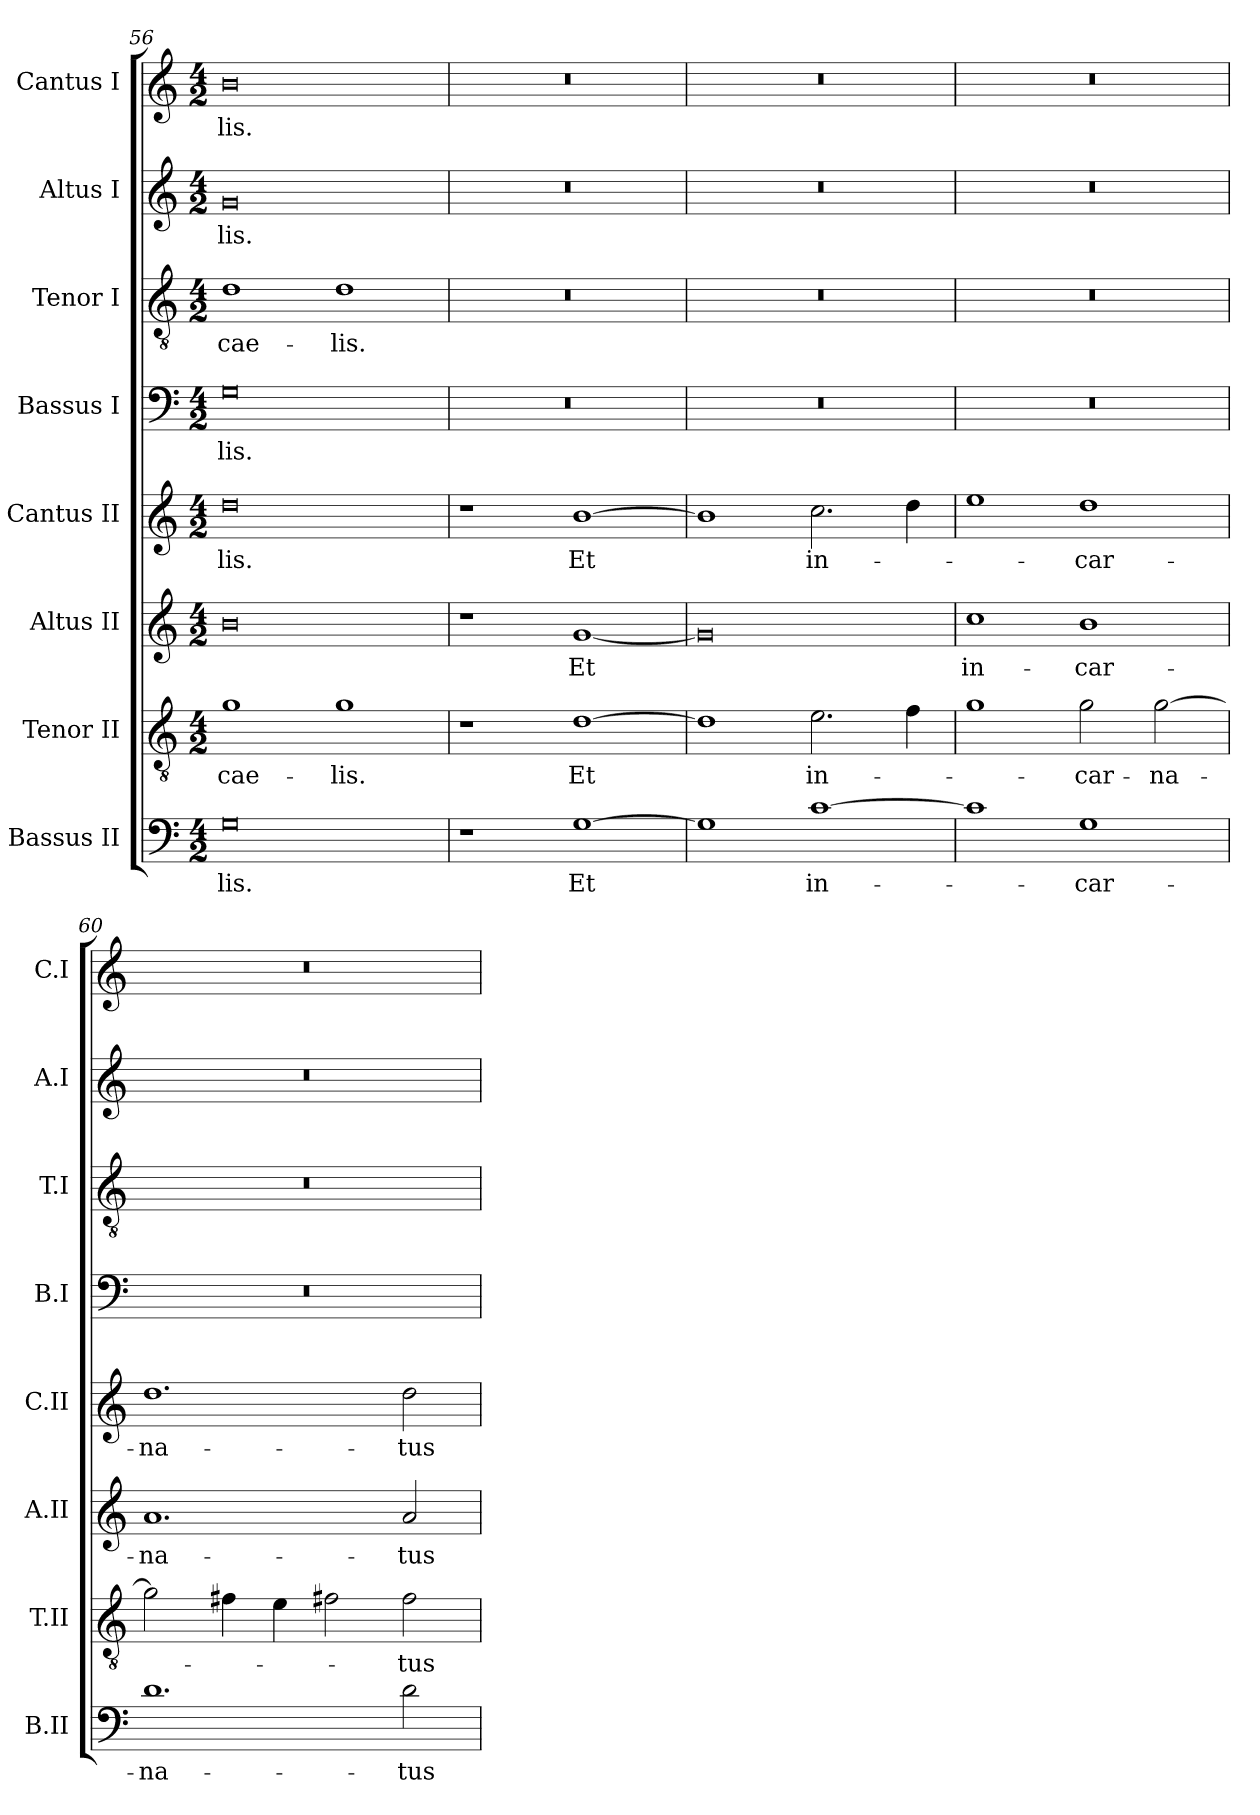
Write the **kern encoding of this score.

**kern	**text	**kern	**text	**kern	**text	**kern	**text	**kern	**text	**kern	**text	**kern	**text	**kern	**text
*part8	*part8	*part7	*part7	*part6	*part6	*part5	*part5	*part4	*part4	*part3	*part3	*part2	*part2	*part1	*part1
*staff8	*staff8	*staff7	*staff7	*staff6	*staff6	*staff5	*staff5	*staff4	*staff4	*staff3	*staff3	*staff2	*staff2	*staff1	*staff1
*I"Bassus II	*	*I"Tenor II	*	*I"Altus II	*	*I"Cantus II	*	*I"Bassus I	*	*I"Tenor I	*	*I"Altus I	*	*I"Cantus I	*
*I'B.II	*	*I'T.II	*	*I'A.II	*	*I'C.II	*	*I'B.I	*	*I'T.I	*	*I'A.I	*	*I'C.I	*
*clefF4	*	*clefGv2	*	*clefG2	*	*clefG2	*	*clefF4	*	*clefGv2	*	*clefG2	*	*clefG2	*
*	*	*ITrd7c12	*	*	*	*	*	*	*	*ITrd7c12	*	*	*	*	*
*k[]	*	*k[]	*	*k[]	*	*k[]	*	*k[]	*	*k[]	*	*k[]	*	*k[]	*
*C:	*	*C:	*	*C:	*	*C:	*	*C:	*	*C:	*	*C:	*	*C:	*
*M4/2	*	*M4/2	*	*M4/2	*	*M4/2	*	*M4/2	*	*M4/2	*	*M4/2	*	*M4/2	*
=56	=56	=56	=56	=56	=56	=56	=56	=56	=56	=56	=56	=56	=56	=56	=56
0G\	-lis.	1G\	cae-	0b\	.	0dd\	-lis.	0G\	-lis.	1D\	cae-	0g/	-lis.	0b\	-lis.
.	.	1G\	-lis.	.	.	.	.	.	.	1D\	-lis.	.	.	.	.
=57	=57	=57	=57	=57	=57	=57	=57	=57	=57	=57	=57	=57	=57	=57	=57
1r	.	1r	.	1r	.	1r	.	0r	.	0r	.	0r	.	0r	.
[1G\	Et	[1D\	Et	[1g/	Et	[1b\	Et	.	.	.	.	.	.	.	.
=58	=58	=58	=58	=58	=58	=58	=58	=58	=58	=58	=58	=58	=58	=58	=58
1G\]	.	1D\]	.	0g/]	.	1b\]	.	0r	.	0r	.	0r	.	0r	.
[1c\	in-	2.E\	in-	.	.	2.cc\	in-	.	.	.	.	.	.	.	.
.	.	4F\	.	.	.	4dd\	.	.	.	.	.	.	.	.	.
=59	=59	=59	=59	=59	=59	=59	=59	=59	=59	=59	=59	=59	=59	=59	=59
1c\]	.	1G\	.	1cc\	in-	1ee\	.	0r	.	0r	.	0r	.	0r	.
1G\	-car-	2G\	-car-	1b\	-car-	1dd\	-car-	.	.	.	.	.	.	.	.
.	.	[2G\	-na-	.	.	.	.	.	.	.	.	.	.	.	.
=60	=60	=60	=60	=60	=60	=60	=60	=60	=60	=60	=60	=60	=60	=60	=60
1.d\	-na-	2G\]	.	1.a/	-na-	1.dd\	-na-	0r	.	0r	.	0r	.	0r	.
.	.	4F#\	.	.	.	.	.	.	.	.	.	.	.	.	.
.	.	4E\	.	.	.	.	.	.	.	.	.	.	.	.	.
.	.	2F#X\	.	.	.	.	.	.	.	.	.	.	.	.	.
2d\	-tus	2F#\	-tus	2a/	-tus	2dd\	-tus	.	.	.	.	.	.	.	.
=	=	=	=	=	=	=	=	=	=	=	=	=	=	=	=
*-	*-	*-	*-	*-	*-	*-	*-	*-	*-	*-	*-	*-	*-	*-	*-
